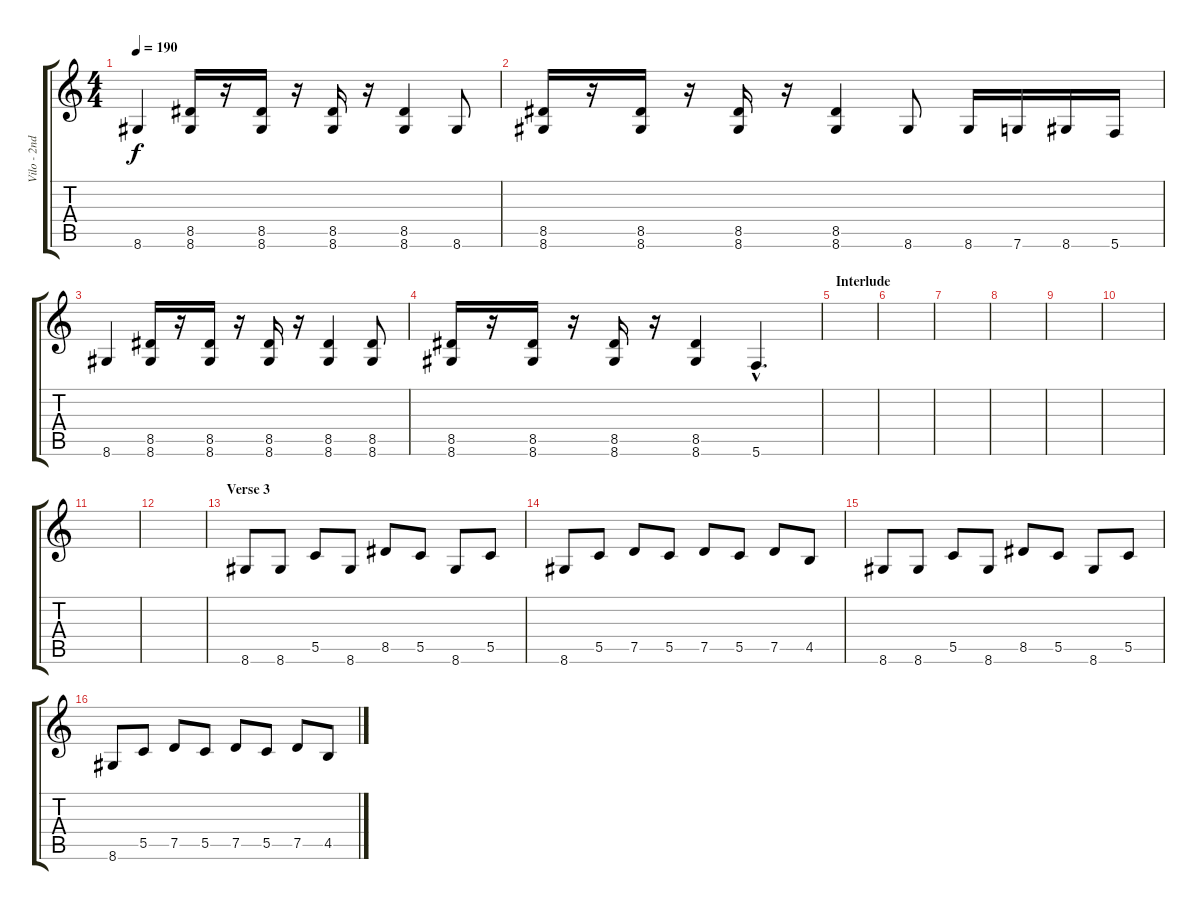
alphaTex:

\track ("Vilo - 2nd Guitar" "Vilo - 2nd") {instrument overdrivenguitar}
\staff {score tabs}
\tuning (D4 A3 F3 C3 G2 C2) {hide}
\ts (4 4)
\tempo 190
\clef g2
\ks c
8.6.4{dy f} (8.5 8.6).16 r.16 (8.5 8.6).16 r.16 (8.5 8.6).16 r.16 (8.5 8.6).4 8.6.8 |
(8.5 8.6).16 r.16 (8.5 8.6).16 r.16 (8.5 8.6).16 r.16 (8.5 8.6).4 8.6.8 8.6.16 7.6.16 8.6.16 5.6.16 |
8.6.4 (8.5 8.6).16 r.16 (8.5 8.6).16 r.16 (8.5 8.6).16 r.16 (8.5 8.6).4 (8.5 8.6).8 |
(8.5 8.6).16 r.16 (8.5 8.6).16 r.16 (8.5 8.6).16 r.16 (8.5 8.6).4 5.6{hac}.4{d} |
\section ("" "Interlude")
|
|
|
|
|
|
|
|
\section ("" "Verse 3")
8.6.8 8.6.8 5.5.8 8.6.8 8.5.8 5.5.8 8.6.8 5.5.8 |
8.6.8 5.5.8 7.5.8 5.5.8 7.5.8 5.5.8 7.5.8 4.5.8 |
8.6.8 8.6.8 5.5.8 8.6.8 8.5.8 5.5.8 8.6.8 5.5.8 |
8.6.8 5.5.8 7.5.8 5.5.8 7.5.8 5.5.8 7.5.8 4.5.8
